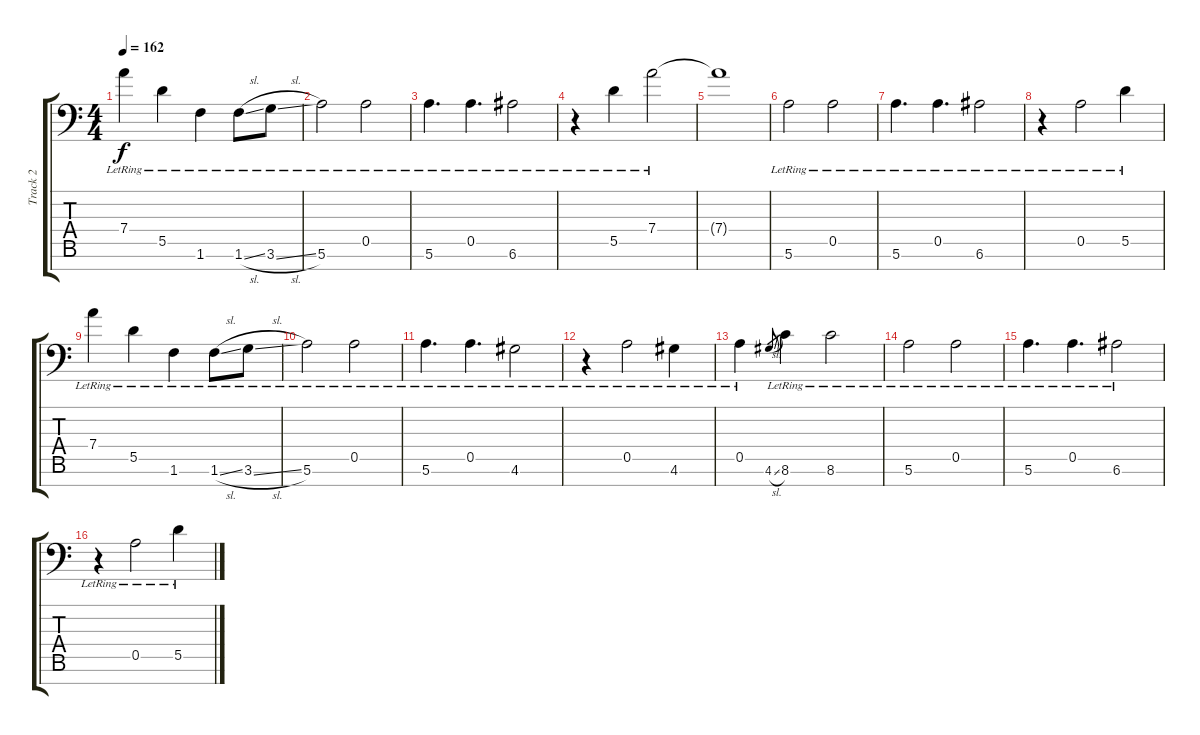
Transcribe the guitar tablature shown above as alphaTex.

\track ("Track 2" "Track 2") {instrument overdrivenguitar}
\staff {score tabs}
\tuning (E4 B3 G3 D3 A2 E2 A1) {hide}
\ts (4 4)
\tempo 162
\clef f4
\ks c
7.4{lr}.4{dy f} 5.5{lr}.4 1.6{lr}.4 1.6{sl lr}.8 3.6{sl lr}.8 |
5.6{lr}.2 0.5{lr}.2 |
5.6{lr}.4{d} 0.5{lr}.4{d} 6.6{lr}.2 |
r.4 5.5{lr}.4 7.4{lr}.2 |
7.4{t}.1 |
5.6{lr}.2{volume 14 instrument electricguitarjazz} 0.5{lr}.2 |
5.6{lr}.4{d} 0.5{lr}.4{d} 6.6{lr}.2 |
r.4 0.5{lr}.2 5.5{lr}.4 |
7.4{lr}.4 5.5{lr}.4 1.6{lr}.4 1.6{sl lr}.8 3.6{sl lr}.8 |
5.6{lr}.2 0.5{lr}.2 |
5.6{lr}.4{d} 0.5{lr}.4{d} 4.6{lr}.2 |
r.4 0.5{lr}.2 4.6{lr}.4 |
0.5{lr}.4 4.6{sl}.8{gr} 8.6{lr}.4 8.6{lr}.2 |
5.6{lr}.2{volume 14 instrument electricguitarjazz} 0.5{lr}.2 |
5.6{lr}.4{d} 0.5{lr}.4{d} 6.6{lr}.2 |
r.4 0.5{lr}.2 5.5{lr}.4
